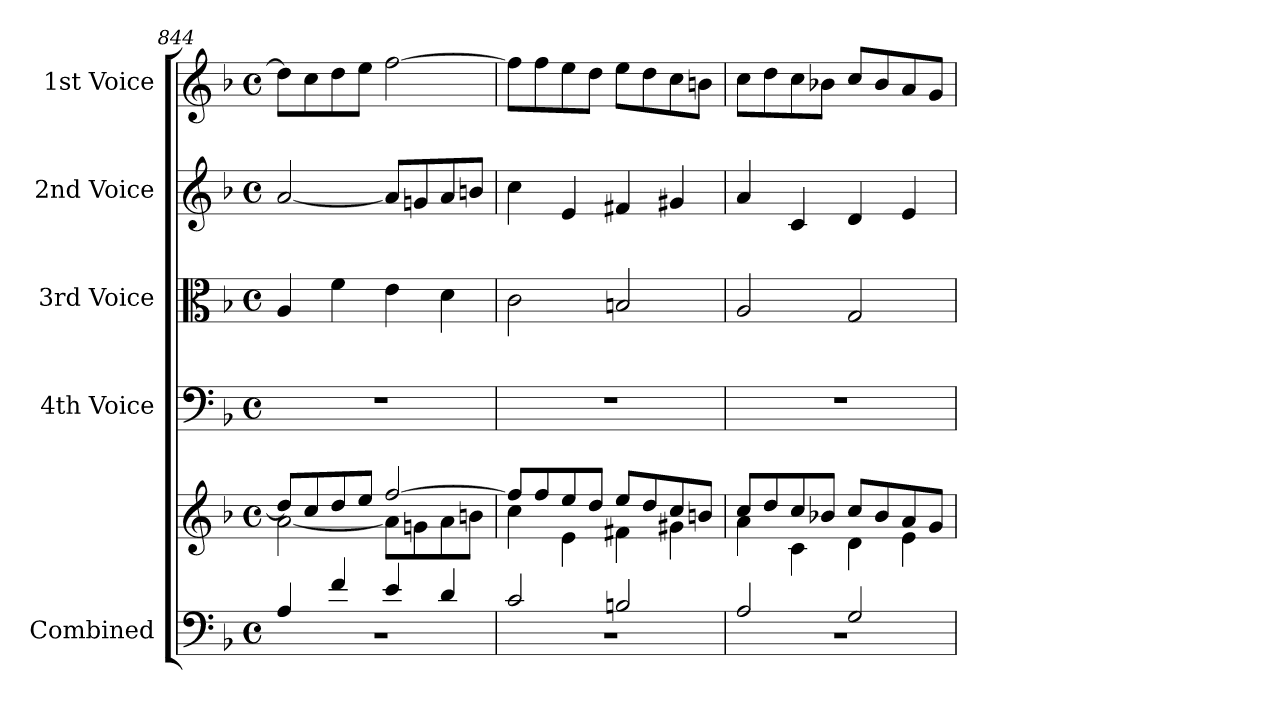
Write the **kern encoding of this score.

**kern	**kern	**kern	**kern	**kern	**kern
*part5	*part5	*part4	*part3	*part2	*part1
*staff6	*staff5	*staff4	*staff3	*staff2	*staff1
*I"Combined	*	*I"4th Voice	*I"3rd Voice	*I"2nd Voice	*I"1st Voice
*clefF4	*clefG2	*clefF4	*clefC3	*clefG2	*clefG2
*k[b-]	*k[b-]	*k[b-]	*k[b-]	*k[b-]	*k[b-]
*M4/4	*M4/4	*M4/4	*M4/4	*M4/4	*M4/4
*met(c)	*met(c)	*met(c)	*met(c)	*met(c)	*met(c)
=844	=844	=844	=844	=844	=844
*^	*^	*	*	*	*
4A/	1r	8dd/L]	[2a\	1r	4A/	[2a/	8dd\L]
.	.	8cc/	.	.	.	.	8cc\
4f/	.	8dd/	.	.	4f\	.	8dd\
.	.	8ee/J	.	.	.	.	8ee\J
4e/	.	[2ff/	8a\L]	.	4e\	8a/L]	[2ff\
.	.	.	8gn\	.	.	8gn/	.
4d/	.	.	8a\	.	4d\	8a/	.
.	.	.	8bn\J	.	.	8bn/J	.
!!LO:PB:g=z
=845	=845	=845	=845	=845	=845	=845	=845
2c/	1r	8ff/L]	4cc\	1r	2c\	4cc\	8ff\L]
.	.	8ff/	.	.	.	.	8ff\
.	.	8ee/	4e\	.	.	4e/	8ee\
.	.	8dd/J	.	.	.	.	8dd\J
2Bn/	.	8ee/L	4f#X\	.	2Bn/	4f#X/	8ee\L
.	.	8dd/	.	.	.	.	8dd\
.	.	8cc/	4g#X\	.	.	4g#X/	8cc\
.	.	8bn/J	.	.	.	.	8bn\J
=846	=846	=846	=846	=846	=846	=846	=846
2A/	1r	8cc/L	4a\	1r	2A/	4a/	8cc\L
.	.	8dd/	.	.	.	.	8dd\
.	.	8cc/	4c\	.	.	4c/	8cc\
.	.	8b-X/J	.	.	.	.	8b-X\J
2G/	.	8cc/L	4d\	.	2G/	4d/	8cc/L
.	.	8b-/	.	.	.	.	8b-/
.	.	8a/	4e\	.	.	4e/	8a/
.	.	8g/J	.	.	.	.	8g/J
*v	*v	*	*	*	*	*	*
*	*v	*v	*	*	*	*
=	=	=	=	=	=
*-	*-	*-	*-	*-	*-
